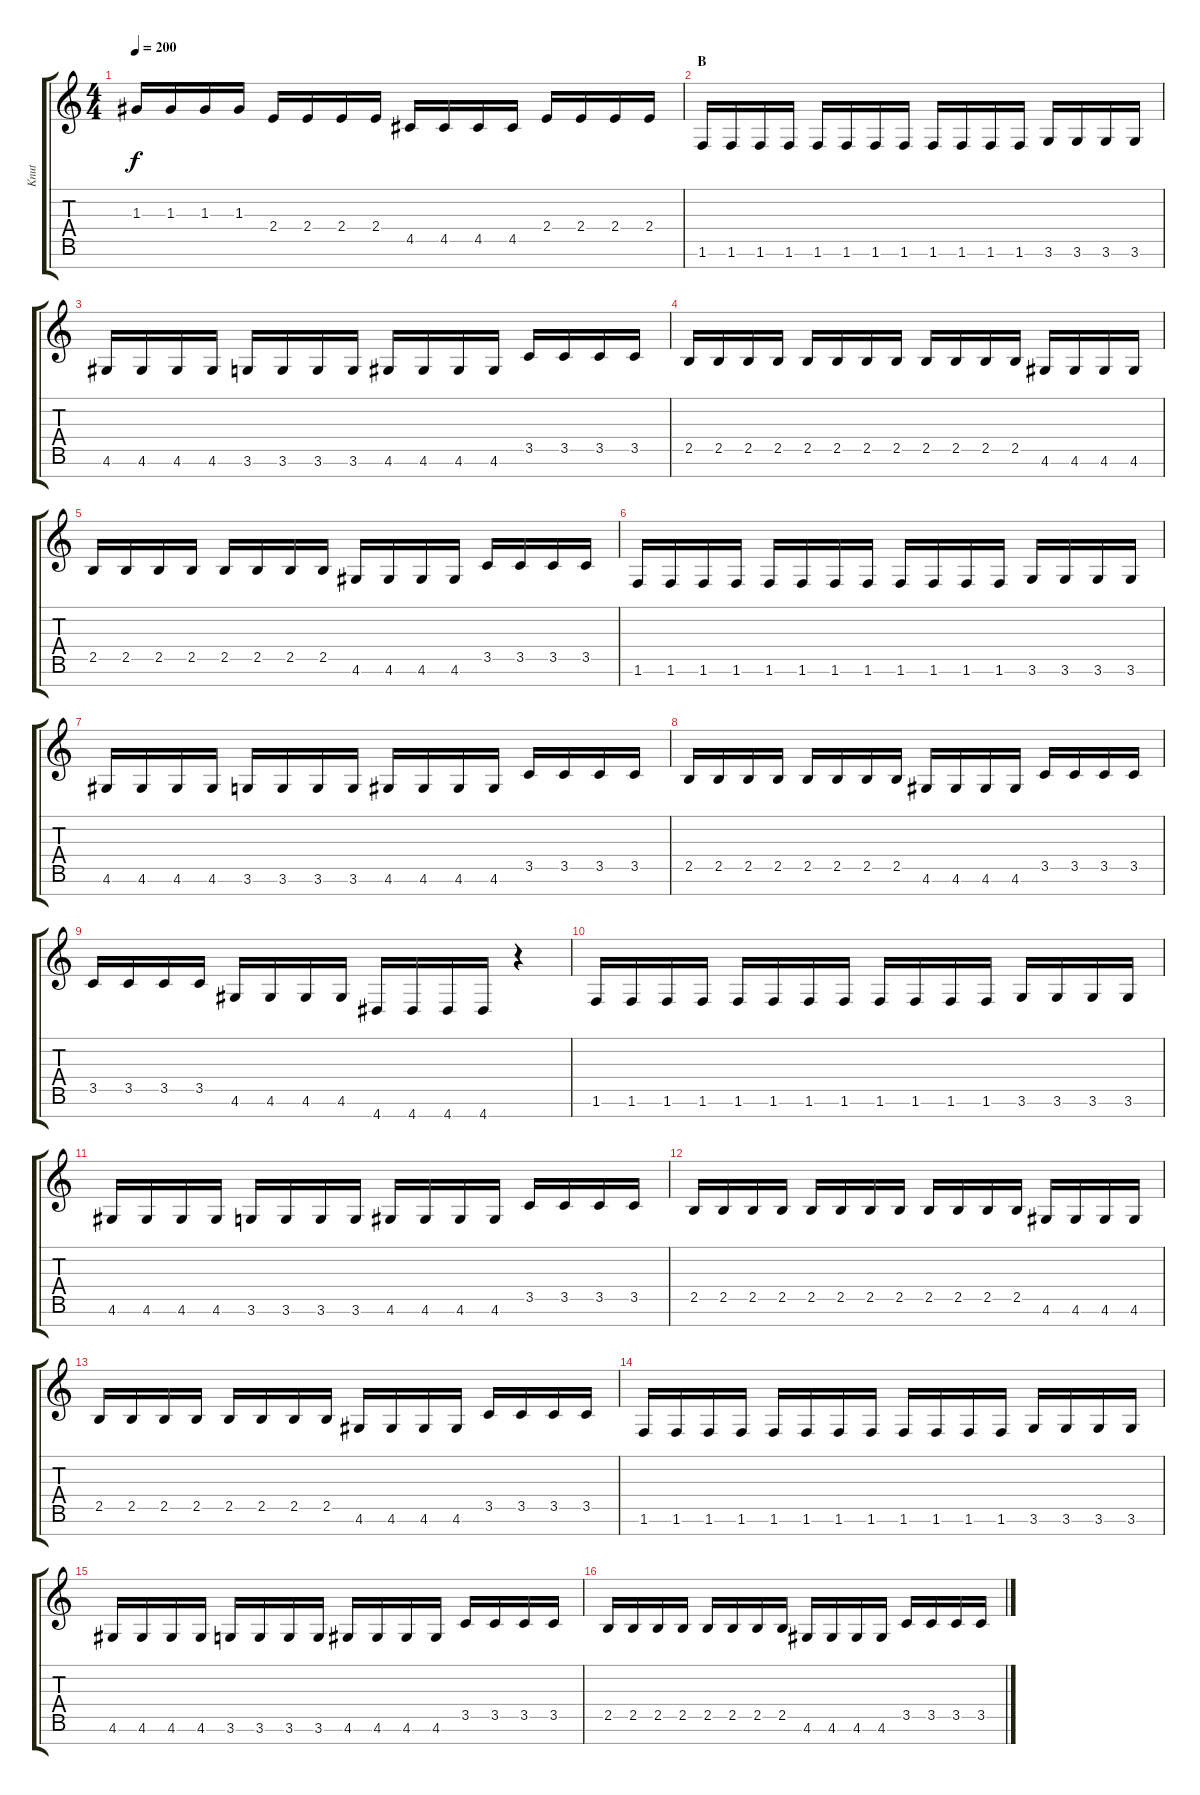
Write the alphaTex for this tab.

\track ("Knut" "Knut") {instrument distortionguitar}
\staff {score tabs}
\tuning (E4 B3 G3 D3 A2 E2 B1) {hide}
\ts (4 4)
\tempo 200
\clef g2
\ks c
1.3.16{dy f} 1.3.16 1.3.16 1.3.16 2.4.16 2.4.16 2.4.16 2.4.16 4.5.16 4.5.16 4.5.16 4.5.16 2.4.16 2.4.16 2.4.16 2.4.16 |
\section ("" "B")
1.6.16 1.6.16 1.6.16 1.6.16 1.6.16 1.6.16 1.6.16 1.6.16 1.6.16 1.6.16 1.6.16 1.6.16 3.6.16 3.6.16 3.6.16 3.6.16 |
4.6.16 4.6.16 4.6.16 4.6.16 3.6.16 3.6.16 3.6.16 3.6.16 4.6.16 4.6.16 4.6.16 4.6.16 3.5.16 3.5.16 3.5.16 3.5.16 |
2.5.16 2.5.16 2.5.16 2.5.16 2.5.16 2.5.16 2.5.16 2.5.16 2.5.16 2.5.16 2.5.16 2.5.16 4.6.16 4.6.16 4.6.16 4.6.16 |
2.5.16 2.5.16 2.5.16 2.5.16 2.5.16 2.5.16 2.5.16 2.5.16 4.6.16 4.6.16 4.6.16 4.6.16 3.5.16 3.5.16 3.5.16 3.5.16 |
1.6.16 1.6.16 1.6.16 1.6.16 1.6.16 1.6.16 1.6.16 1.6.16 1.6.16 1.6.16 1.6.16 1.6.16 3.6.16 3.6.16 3.6.16 3.6.16 |
4.6.16 4.6.16 4.6.16 4.6.16 3.6.16 3.6.16 3.6.16 3.6.16 4.6.16 4.6.16 4.6.16 4.6.16 3.5.16 3.5.16 3.5.16 3.5.16 |
2.5.16 2.5.16 2.5.16 2.5.16 2.5.16 2.5.16 2.5.16 2.5.16 4.6.16 4.6.16 4.6.16 4.6.16 3.5.16 3.5.16 3.5.16 3.5.16 |
3.5.16 3.5.16 3.5.16 3.5.16 4.6.16 4.6.16 4.6.16 4.6.16 4.7.16 4.7.16 4.7.16 4.7.16 r.4 |
1.6.16 1.6.16 1.6.16 1.6.16 1.6.16 1.6.16 1.6.16 1.6.16 1.6.16 1.6.16 1.6.16 1.6.16 3.6.16 3.6.16 3.6.16 3.6.16 |
4.6.16 4.6.16 4.6.16 4.6.16 3.6.16 3.6.16 3.6.16 3.6.16 4.6.16 4.6.16 4.6.16 4.6.16 3.5.16 3.5.16 3.5.16 3.5.16 |
2.5.16 2.5.16 2.5.16 2.5.16 2.5.16 2.5.16 2.5.16 2.5.16 2.5.16 2.5.16 2.5.16 2.5.16 4.6.16 4.6.16 4.6.16 4.6.16 |
2.5.16 2.5.16 2.5.16 2.5.16 2.5.16 2.5.16 2.5.16 2.5.16 4.6.16 4.6.16 4.6.16 4.6.16 3.5.16 3.5.16 3.5.16 3.5.16 |
1.6.16 1.6.16 1.6.16 1.6.16 1.6.16 1.6.16 1.6.16 1.6.16 1.6.16 1.6.16 1.6.16 1.6.16 3.6.16 3.6.16 3.6.16 3.6.16 |
4.6.16 4.6.16 4.6.16 4.6.16 3.6.16 3.6.16 3.6.16 3.6.16 4.6.16 4.6.16 4.6.16 4.6.16 3.5.16 3.5.16 3.5.16 3.5.16 |
2.5.16 2.5.16 2.5.16 2.5.16 2.5.16 2.5.16 2.5.16 2.5.16 4.6.16 4.6.16 4.6.16 4.6.16 3.5.16 3.5.16 3.5.16 3.5.16
